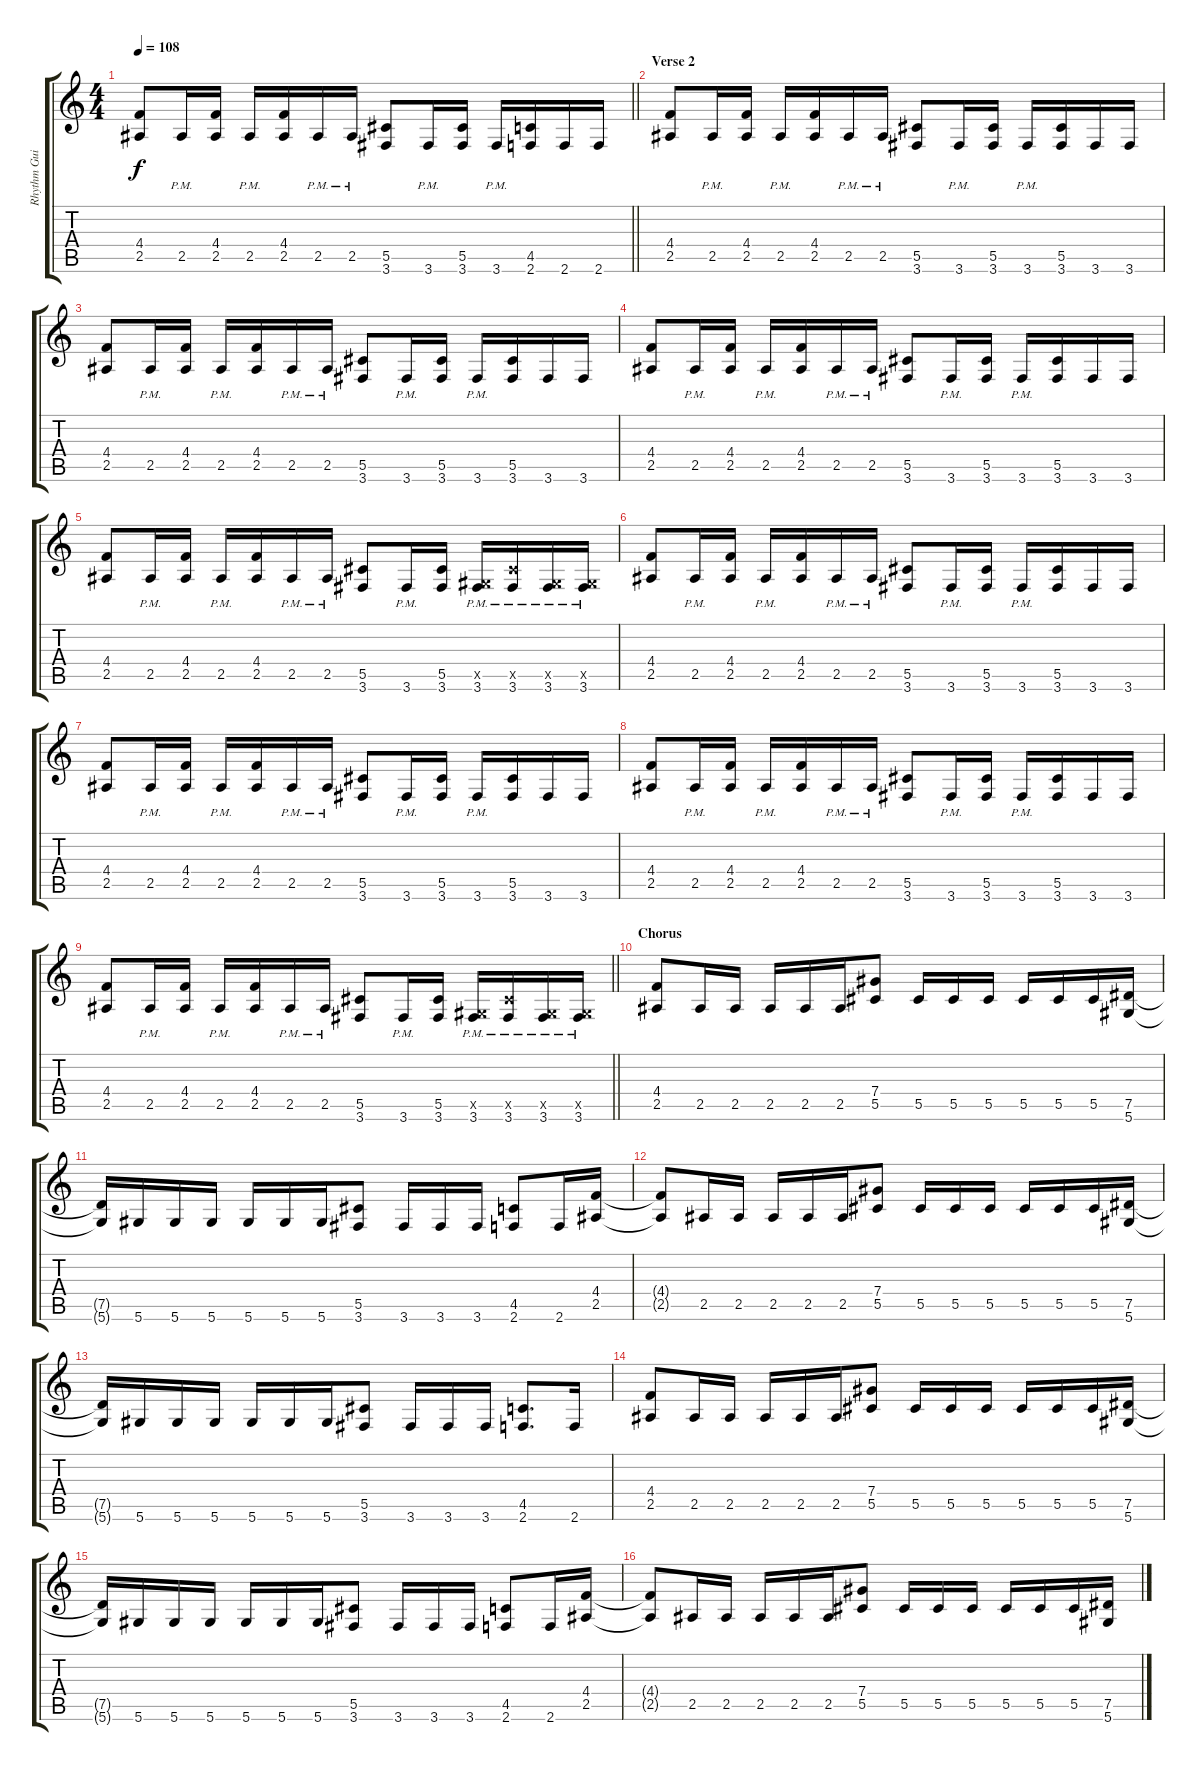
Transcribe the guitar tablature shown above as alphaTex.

\track ("Rhythm Guitar" "Rhythm Gui") {instrument distortionguitar}
\staff {score tabs}
\tuning (Eb4 Bb3 Gb3 Db3 Ab2 Eb2) {hide}
\ts (4 4)
\tempo 108
\clef g2
\barLineRight lightlight
\ks c
(4.4 2.5).8{dy f} 2.5{pm}.16 (4.4 2.5).16 2.5{pm}.16 (4.4 2.5).16 2.5{pm}.16 2.5{pm}.16 (5.5 3.6).8 3.6{pm}.16 (5.5 3.6).16 3.6{pm}.16 (4.5 2.6).16 2.6.16 2.6.16 |
\section ("" "Verse 2")
(4.4 2.5).8 2.5{pm}.16 (4.4 2.5).16 2.5{pm}.16 (4.4 2.5).16 2.5{pm}.16 2.5{pm}.16 (5.5 3.6).8 3.6{pm}.16 (5.5 3.6).16 3.6{pm}.16 (5.5 3.6).16 3.6.16 3.6.16 |
(4.4 2.5).8 2.5{pm}.16 (4.4 2.5).16 2.5{pm}.16 (4.4 2.5).16 2.5{pm}.16 2.5{pm}.16 (5.5 3.6).8 3.6{pm}.16 (5.5 3.6).16 3.6{pm}.16 (5.5 3.6).16 3.6.16 3.6.16 |
(4.4 2.5).8 2.5{pm}.16 (4.4 2.5).16 2.5{pm}.16 (4.4 2.5).16 2.5{pm}.16 2.5{pm}.16 (5.5 3.6).8 3.6{pm}.16 (5.5 3.6).16 3.6{pm}.16 (5.5 3.6).16 3.6.16 3.6.16 |
(4.4 2.5).8 2.5{pm}.16 (4.4 2.5).16 2.5{pm}.16 (4.4 2.5).16 2.5{pm}.16 2.5{pm}.16 (5.5 3.6).8 3.6{pm}.16 (5.5 3.6).16 (0.5{x} 3.6{pm}).16 (5.5{x} 3.6{pm}).16 (0.5{x} 3.6{pm}).16 (0.5{x} 3.6{pm}).16 |
(4.4 2.5).8 2.5{pm}.16 (4.4 2.5).16 2.5{pm}.16 (4.4 2.5).16 2.5{pm}.16 2.5{pm}.16 (5.5 3.6).8 3.6{pm}.16 (5.5 3.6).16 3.6{pm}.16 (5.5 3.6).16 3.6.16 3.6.16 |
(4.4 2.5).8 2.5{pm}.16 (4.4 2.5).16 2.5{pm}.16 (4.4 2.5).16 2.5{pm}.16 2.5{pm}.16 (5.5 3.6).8 3.6{pm}.16 (5.5 3.6).16 3.6{pm}.16 (5.5 3.6).16 3.6.16 3.6.16 |
(4.4 2.5).8 2.5{pm}.16 (4.4 2.5).16 2.5{pm}.16 (4.4 2.5).16 2.5{pm}.16 2.5{pm}.16 (5.5 3.6).8 3.6{pm}.16 (5.5 3.6).16 3.6{pm}.16 (5.5 3.6).16 3.6.16 3.6.16 |
\barLineRight lightlight
(4.4 2.5).8 2.5{pm}.16 (4.4 2.5).16 2.5{pm}.16 (4.4 2.5).16 2.5{pm}.16 2.5{pm}.16 (5.5 3.6).8 3.6{pm}.16 (5.5 3.6).16 (0.5{x} 3.6{pm}).16 (5.5{x} 3.6{pm}).16 (0.5{x} 3.6{pm}).16 (0.5{x} 3.6{pm}).16 |
\section ("" "Chorus")
(4.4 2.5).8 2.5.16 2.5.16 2.5.16 2.5.16 2.5.16 (7.4 5.5).8 5.5.16 5.5.16 5.5.16 5.5.16 5.5.16 5.5.16 (7.5 5.6).16 |
(7.5{t} 5.6{t}).16 5.6.16 5.6.16 5.6.16 5.6.16 5.6.16 5.6.16 (5.5 3.6).8 3.6.16 3.6.16 3.6.16 (4.5 2.6).8 2.6.16 (4.4 2.5).16 |
(4.4{t} 2.5{t}).8 2.5.16 2.5.16 2.5.16 2.5.16 2.5.16 (7.4 5.5).8 5.5.16 5.5.16 5.5.16 5.5.16 5.5.16 5.5.16 (7.5 5.6).16 |
(7.5{t} 5.6{t}).16 5.6.16 5.6.16 5.6.16 5.6.16 5.6.16 5.6.16 (5.5 3.6).8 3.6.16 3.6.16 3.6.16 (4.5 2.6).8{d} 2.6.16 |
(4.4 2.5).8 2.5.16 2.5.16 2.5.16 2.5.16 2.5.16 (7.4 5.5).8 5.5.16 5.5.16 5.5.16 5.5.16 5.5.16 5.5.16 (7.5 5.6).16 |
(7.5{t} 5.6{t}).16 5.6.16 5.6.16 5.6.16 5.6.16 5.6.16 5.6.16 (5.5 3.6).8 3.6.16 3.6.16 3.6.16 (4.5 2.6).8 2.6.16 (4.4 2.5).16 |
(4.4{t} 2.5{t}).8 2.5.16 2.5.16 2.5.16 2.5.16 2.5.16 (7.4 5.5).8 5.5.16 5.5.16 5.5.16 5.5.16 5.5.16 5.5.16 (7.5 5.6).16
